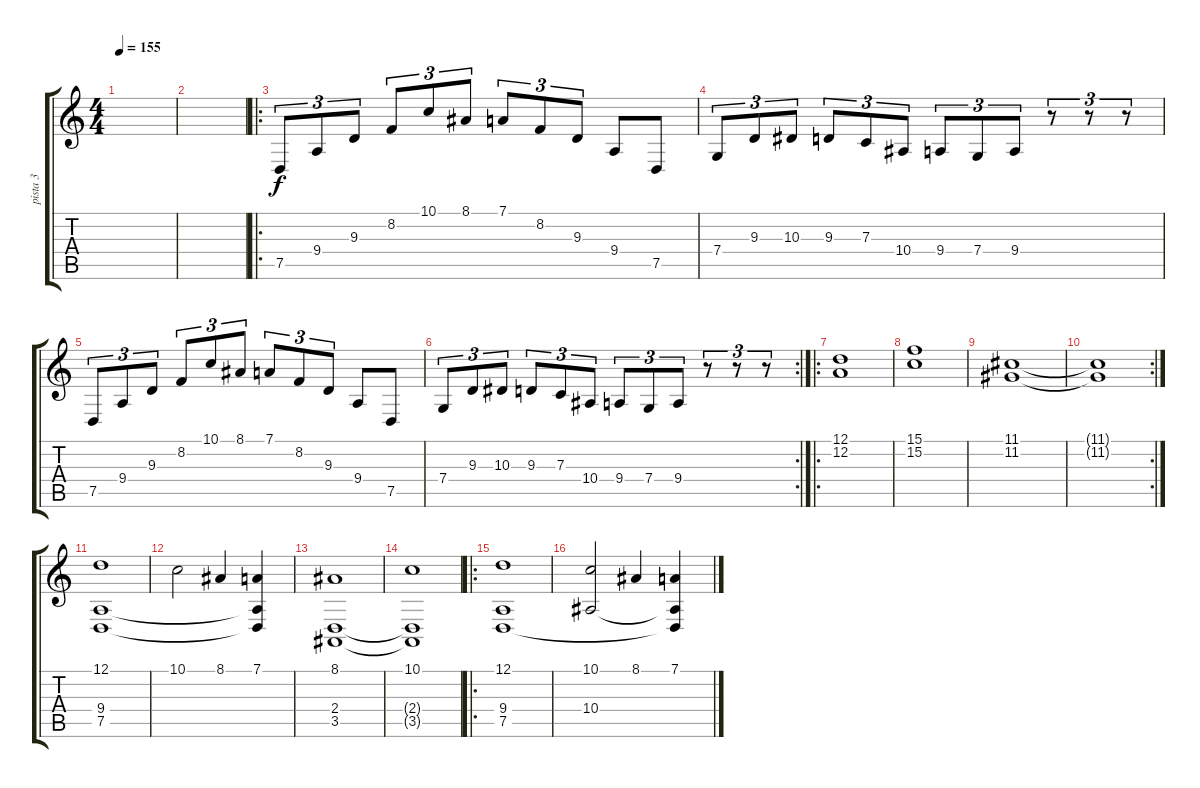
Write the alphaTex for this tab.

\track ("pista 3" "pista 3") {instrument stringensemble1}
\staff {score tabs}
\tuning (D4 A3 F3 C3 G2 D2) {hide}
\ts (4 4)
\tempo 155
\clef g2
\ks c
|
|
\ro
7.5.8{tu (3 2)} 9.4.8{tu (3 2)} 9.3.8{tu (3 2)} 8.2.8{tu (3 2)} 10.1.8{tu (3 2)} 8.1.8{tu (3 2)} 7.1.8{tu (3 2)} 8.2.8{tu (3 2)} 9.3.8{tu (3 2)} 9.4.8 7.5.8 |
7.4.8{tu (3 2)} 9.3.8{tu (3 2)} 10.3.8{tu (3 2)} 9.3.8{tu (3 2)} 7.3.8{tu (3 2)} 10.4.8{tu (3 2)} 9.4.8{tu (3 2)} 7.4.8{tu (3 2)} 9.4.8{tu (3 2)} r.8{tu (3 2)} r.8{tu (3 2)} r.8{tu (3 2)} |
7.5.8{tu (3 2)} 9.4.8{tu (3 2)} 9.3.8{tu (3 2)} 8.2.8{tu (3 2)} 10.1.8{tu (3 2)} 8.1.8{tu (3 2)} 7.1.8{tu (3 2)} 8.2.8{tu (3 2)} 9.3.8{tu (3 2)} 9.4.8 7.5.8 |
\rc 2
7.4.8{tu (3 2)} 9.3.8{tu (3 2)} 10.3.8{tu (3 2)} 9.3.8{tu (3 2)} 7.3.8{tu (3 2)} 10.4.8{tu (3 2)} 9.4.8{tu (3 2)} 7.4.8{tu (3 2)} 9.4.8{tu (3 2)} r.8{tu (3 2)} r.8{tu (3 2)} r.8{tu (3 2)} |
\ro
(12.1 12.2).1 |
(15.1 15.2).1 |
(11.1 11.2).1 |
\rc 2
(11.1{t} 11.2{t}).1 |
(12.1 9.4 7.5).1 |
10.1.2 8.1.4 (7.1 9.4{t} 7.5{t}).4 |
(8.1 2.4 3.5).1 |
(10.1 2.4{t} 3.5{t}).1 |
\ro
(12.1 9.4 7.5).1 |
(10.1 10.4).2 8.1.4 (7.1 10.4{t} 7.5{t}).4
